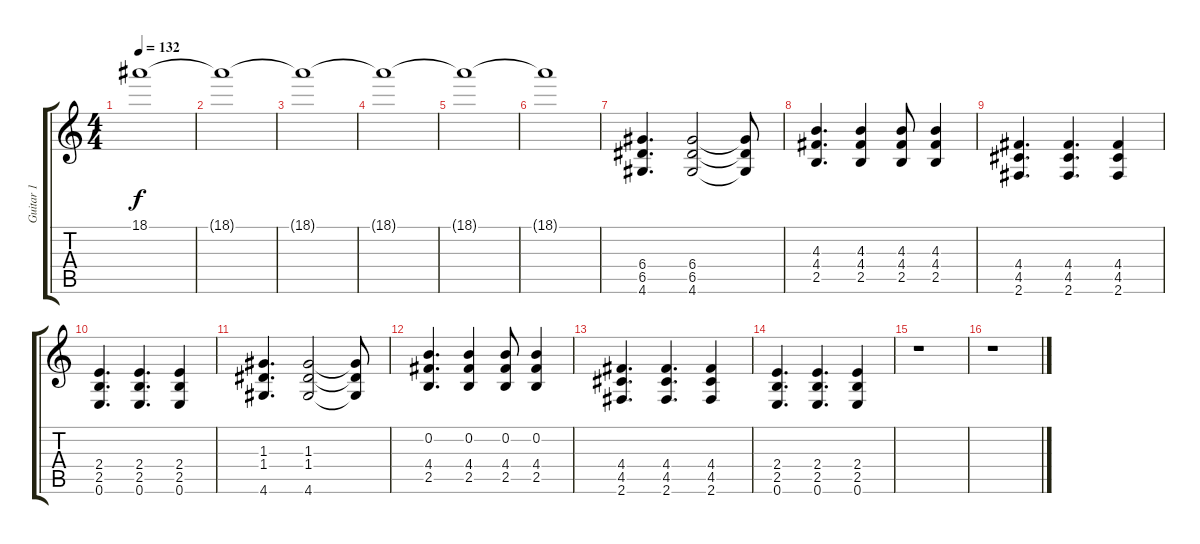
\track ("Guitar 1" "Guitar 1") {instrument distortionguitar}
\staff {score tabs}
\tuning (E4 B3 G3 D3 A2 E2) {hide}
\ts (4 4)
\tempo 132
\clef g2
\ks c
18.1{t}.1{dy f} |
18.1{t}.1 |
18.1{t}.1 |
18.1{t}.1 |
18.1{t}.1 |
18.1{t}.1 |
(6.4 6.5 4.6).4{d volume 9} (6.4 6.5 4.6).2 (6.4{t} 6.5{t} 4.6{t}).8 |
(4.3 4.4 2.5).4{d} (4.3 4.4 2.5).4 (4.3 4.4 2.5).8 (4.3 4.4 2.5).4 |
(4.4 4.5 2.6).4{d} (4.4 4.5 2.6).4{d} (4.4 4.5 2.6).4 |
(2.4 2.5 0.6).4{d} (2.4 2.5 0.6).4{d} (2.4 2.5 0.6).4 |
(1.3 1.4 4.6).4{d} (1.3 1.4 4.6).2 (1.3{t} 1.4{t} 4.6{t}).8 |
(0.2 4.4 2.5).4{d} (0.2 4.4 2.5).4 (0.2 4.4 2.5).8 (0.2 4.4 2.5).4 |
(4.4 4.5 2.6).4{d} (4.4 4.5 2.6).4{d} (4.4 4.5 2.6).4 |
(2.4 2.5 0.6).4{d} (2.4 2.5 0.6).4{d} (2.4 2.5 0.6).4 |
r.1 |
r.1
